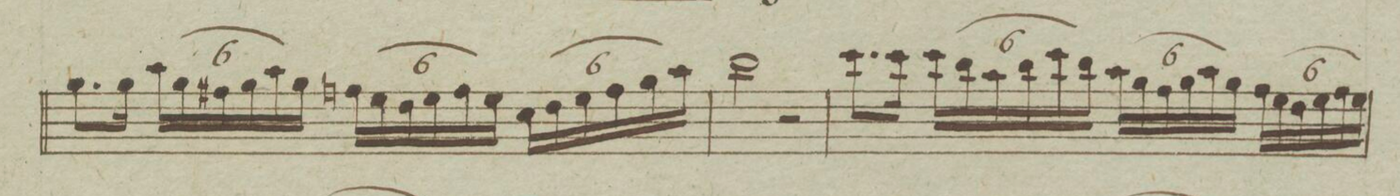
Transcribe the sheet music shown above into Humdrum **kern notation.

**kern	**dynam
*I"Violino Primo	*
*clefG2	*
*k[b-e-]	*
*met(c)	*
*M4/4	*
8.gg\L	.
16gg\Jk	.
(24aa\LL	.
24gg\	.
24ff#X\	.
24gg\	.
24aa\	.
24gg\JJ)	.
(24ffn\LL	.
24ee-\	.
24dd\	.
24ee-\	.
24ff\	.
24ee-\JJ)	.
(24cc\LL	.
24dd\	.
24ee-\	.
24ff\	.
24gg\	.
24aa\JJ)	.
=11	=11
2bb-\	.
2r	.
=12	=12
8.ccc\L	.
16ccc\Jk	.
(24ccc\LL	.
24bb-\	.
24aa\	.
24bb-\	.
24ccc\	.
24bb-\JJ)	.
(24aa\LL	.
24gg\	.
24ff\	.
24gg\	.
24aa\	.
24gg\JJ)	.
(24ff\LL	.
24ee-\	.
24dd\	.
24ee-\	.
24ff\	.
24ee-\JJ)	.
=13	=13
*-	*-
